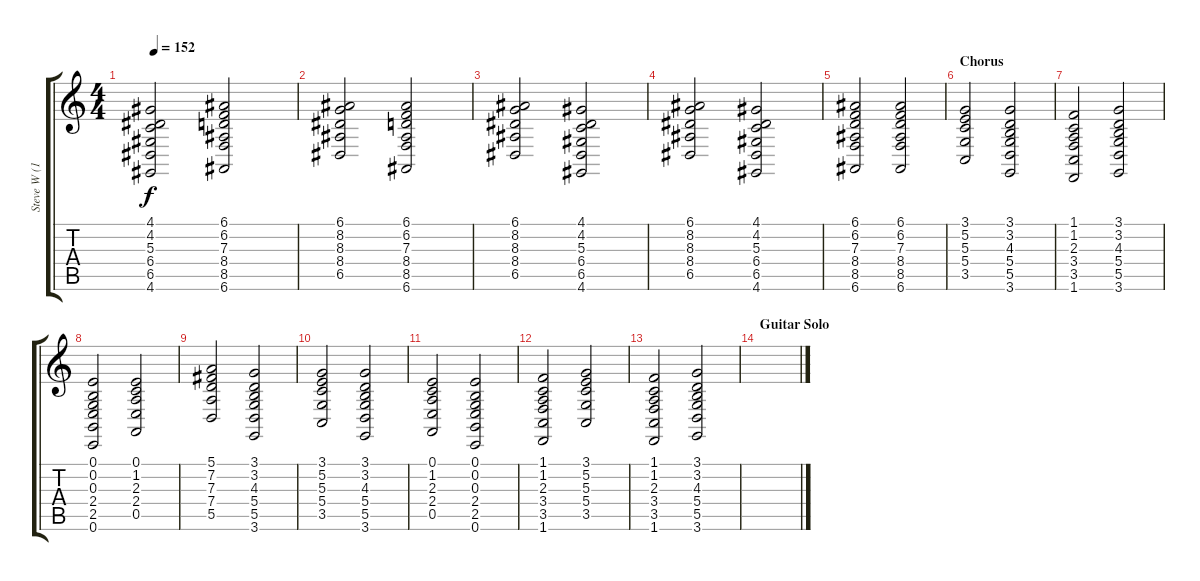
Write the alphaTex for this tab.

\track ("Steve W (1)" "Steve W (1") {instrument stringensemble2}
\staff {score tabs}
\tuning (E4 B3 G3 D3 A2 E2) {hide}
\ts (4 4)
\tempo 152
\clef g2
\ks c
(4.1 4.2 5.3 6.4 6.5 4.6).2{dy f} (6.1 6.2 7.3 8.4 8.5 6.6).2 |
(6.1 8.2 8.3 8.4 6.5).2 (6.1 6.2 7.3 8.4 8.5 6.6).2 |
(6.1 8.2 8.3 8.4 6.5).2 (4.1 4.2 5.3 6.4 6.5 4.6).2 |
(6.1 8.2 8.3 8.4 6.5).2 (4.1 4.2 5.3 6.4 6.5 4.6).2 |
(6.1 6.2 7.3 8.4 8.5 6.6).2 (6.1 6.2 7.3 8.4 8.5 6.6).2 |
\section ("" "Chorus")
(3.1 5.2 5.3 5.4 3.5).2{volume 13} (3.1 3.2 4.3 5.4 5.5 3.6).2 |
(1.1 1.2 2.3 3.4 3.5 1.6).2 (3.1 3.2 4.3 5.4 5.5 3.6).2 |
(0.1 0.2 0.3 2.4 2.5 0.6).2 (0.1 1.2 2.3 2.4 0.5).2 |
(5.1 7.2 7.3 7.4 5.5).2 (3.1 3.2 4.3 5.4 5.5 3.6).2 |
(3.1 5.2 5.3 5.4 3.5).2 (3.1 3.2 4.3 5.4 5.5 3.6).2 |
(0.1 1.2 2.3 2.4 0.5).2 (0.1 0.2 0.3 2.4 2.5 0.6).2 |
(1.1 1.2 2.3 3.4 3.5 1.6).2 (3.1 5.2 5.3 5.4 3.5).2 |
(1.1 1.2 2.3 3.4 3.5 1.6).2 (3.1 3.2 4.3 5.4 5.5 3.6).2 |
\section ("" "Guitar Solo")
